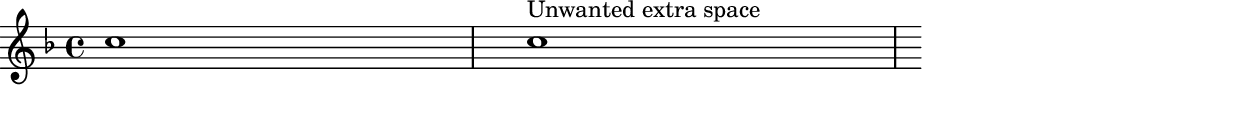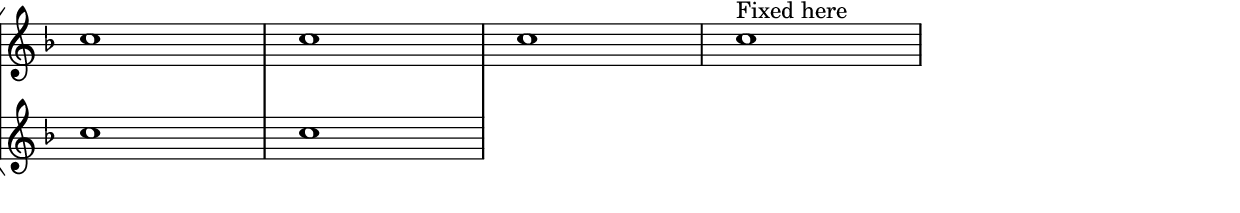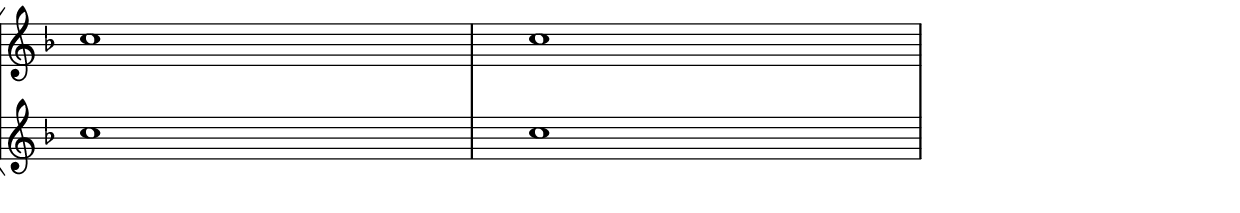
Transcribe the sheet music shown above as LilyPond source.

%% Generated by lilypond-book
%% Options: [exampleindent=10.16\mm,indent=0\mm,line-width=160\mm,paper-height=845.047\pt,paper-width=597.508\pt,papersize='(cons (* 597.508 pt) (* 845.047 pt))]
\include "lilypond-book-preamble.ly"


% ****************************************************************
% Start cut-&-pastable-section
% ****************************************************************

#(ly:set-option 'eps-box-padding 3.000000)



\paper {
  #(set-paper-size '(cons (* 597.508 pt) (* 845.047 pt)))
  indent = 0\mm
  line-width = 160\mm
  % offset the left padding, also add 1mm as lilypond creates cropped
  % images with a little space on the right
  line-width = #(- line-width (* mm  3.000000) (* mm 1))
}

\layout {
  
}




% ****************************************************************
% ly snippet:
% ****************************************************************
\sourcefilename "snippets/adding-an-extra-staff-at-a-line-break.ly"
\sourcefileline 0
%% DO NOT EDIT this file manually; it was automatically
%% generated from the LilyPond Wiki
%% (https://wiki.lilypond.community).
%%
%% Make any changes in the Wiki itself, or in
%% `Documentation/snippets/new/`, then run
%% `scripts/auxiliar/makelsr.pl`.
%%
%% This file is in the public domain.

\version "2.24.0"

\header {
%% Translation of GIT committish: a8a85e19654e46d725563e6deba44083ef137a2c
  texidocja = "
改行時に譜を追加する場合、改行前の行末に不要な空間が追加されてしまいます
(これは調号の変化に対応するためのものですが、どちらにしろ表示されません)。@c
これを解決するには、@code{Staff.explicitKeySignatureVisibility} を例のように@c
設定します。
"
  doctitleja = "改行時に譜を追加する"

%% Translation of GIT committish: 1abe87de51b9b00a391da1be4cf4b5ebe4021ca9
  texidocfr = "
Lorsqu'une nouvelle portée vient s'ajouter après un saut de ligne,
LilyPond préserve un espace juste avant le saut de ligne -- pour un
éventuel changement d'armure qui, quoi qu'il en soit, n'est pas imprimé.
L'astuce consiste alors, comme indiqué dans l'exemple suivant, à ajuster
le @code{explicitKeySignatureVisibility} de l'objet graphique
@code{Staff}.
"

  doctitlefr = "Ajout d'une portée supplémentaire après un saut de ligne"

%% Translation of GIT committish: 35d4cc1b78c4105643ca5fdcb44cb717578d6d4a
texidoces = "
Al añadir un pentagrama nuevo en un salto de línea, por desgracia
se añade un espacio adicional al final de la línea antes del salto
(reservado para hacer sitio a un cambio de armadura que de todas
formas nunca se imprime). La solución alternativa es establecer la
propiedad @code{Staff.explicitKeySignatureVisibility} del objeto
gráfico @code{Staff} como se muestra en el ejemplo.
"
doctitlees = "Añadir un pentagrama adicional en un salto de línea"

%% Translation of GIT committish: 8ffecf6be17c6ec2ff87cf31873121a8cce29b09
  texidocca = "
En afegir un pentagrama nou a un salt de línia, per desgràcia
s'afegeix un espai addicional al final de la línia abans del
salt (reservat per fer lloc a un canvi d'armadura que de totes
formes no s'imprimirà). La solució alternativa és afegir un
ajustament per a @code{Staff.explicitKeySignatureVisibility}
com es mostra a l'exemple.

"
  doctitleca = "Afegir un pentagrama addicional a un salt de línia"

  categories = "Breaks, Contexts and engravers, Staff notation,
                Workaround"

  texidoc = "
When adding a new staff at a line break, some extra space is
unfortunately added at the end of the line before the break (to fit in
a key signature change, which is never printed anyway). The workaround
is to set the @code{explicitKeySignatureVisibility} property of the
@code{Staff} grob as is shown in the example.
"

  doctitle = "Adding an extra staff at a line break"
} % begin verbatim


\score {
  \new StaffGroup \relative c'' {
    \new Staff
    \key f \major
    c1 c^"Unwanted extra space" \break
    << { c1 | c }
       \new Staff {
         \key f \major
         \once \omit Staff.TimeSignature
         c1 | c
       }
    >>
    c1 | c^"Fixed here" \break
    << { c1 | c }
       \new Staff {
         \once \set Staff.explicitKeySignatureVisibility =
           #end-of-line-invisible
         \key f \major
         \once \omit Staff.TimeSignature
         c1 | c
       }
    >>
  }
}



% ****************************************************************
% end ly snippet
% ****************************************************************
